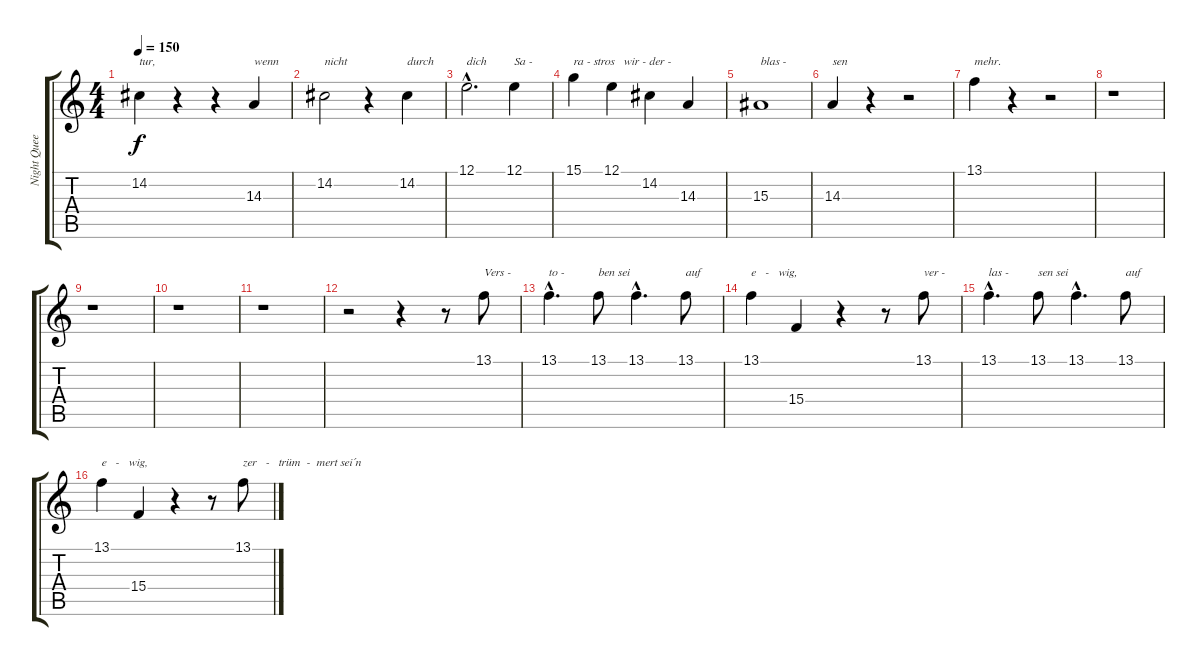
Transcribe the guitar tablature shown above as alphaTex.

\track ("Night Queen (Soprano)" "Night Quee") {instrument voiceoohs}
\staff {score tabs}
\tuning (E4 B3 G3 D3 A2 E2) {hide}
\ts (4 4)
\tempo 150
\clef g2
\ks c
14.2.4{txt "tur," dy f} r.4 r.4 14.3.4{txt "wenn"} |
14.2.2{txt "nicht"} r.4 14.2.4{txt "durch"} |
12.1{hac}.2{d txt "dich"} 12.1.4{txt "Sa -"} |
15.1.4{txt "ra - stros   wir - der -"} 12.1.4 14.2.4 14.3.4 |
15.3.1{txt "blas -"} |
14.3.4{txt "sen"} r.4 r.2 |
13.1.4{txt "mehr."} r.4 r.2 |
r.1 |
r.1 |
r.1 |
r.1 |
r.2 r.4 r.8 13.1.8{txt "Vers -"} |
13.1{hac}.4{d txt "to -"} 13.1.8{txt "ben sei"} 13.1{hac}.4{d} 13.1.8{txt "auf"} |
13.1.4{txt "e   -   wig,"} 15.4.4 r.4 r.8 13.1.8{txt "ver -"} |
13.1{hac}.4{d txt "las -"} 13.1.8{txt "sen sei"} 13.1{hac}.4{d} 13.1.8{txt "auf"} |
13.1.4{txt "e   -   wig,"} 15.4.4 r.4 r.8 13.1.8{txt "zer   -   trüm  -  mert sei´n"}
